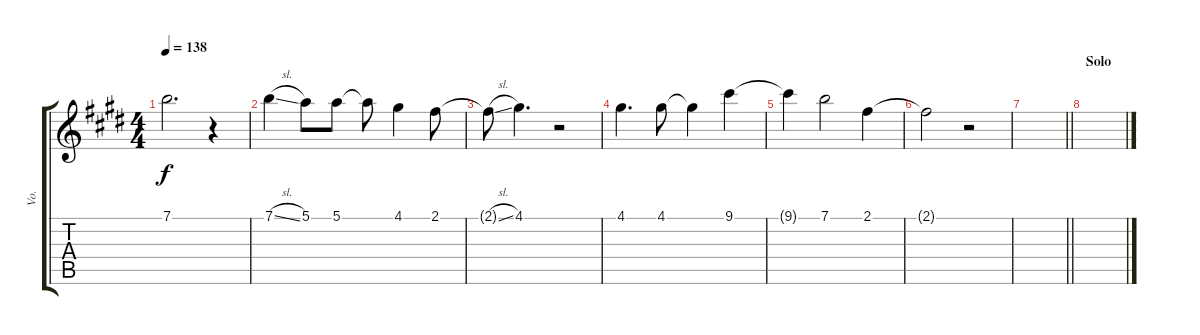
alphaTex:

\track ("Vo." "Vo.") {instrument acousticguitarsteel}
\staff {score tabs}
\tuning (E4 B3 G3 D3 A2 E2) {hide}
\ts (4 4)
\tempo 138
\clef g2
\ks e
7.1{t}.2{d dy f} r.4 |
7.1{sl}.4 5.1.8 5.1.8 5.1{t}.8 4.1.4 2.1.8 |
2.1{sl t}.8 4.1.4{d} r.2 |
4.1.4{d} 4.1.8 4.1{t}.4 9.1.4 |
9.1{t}.4 7.1.2 2.1.4 |
2.1{t}.2 r.2 |
\barLineRight lightlight
|
\section ("" "Solo")
